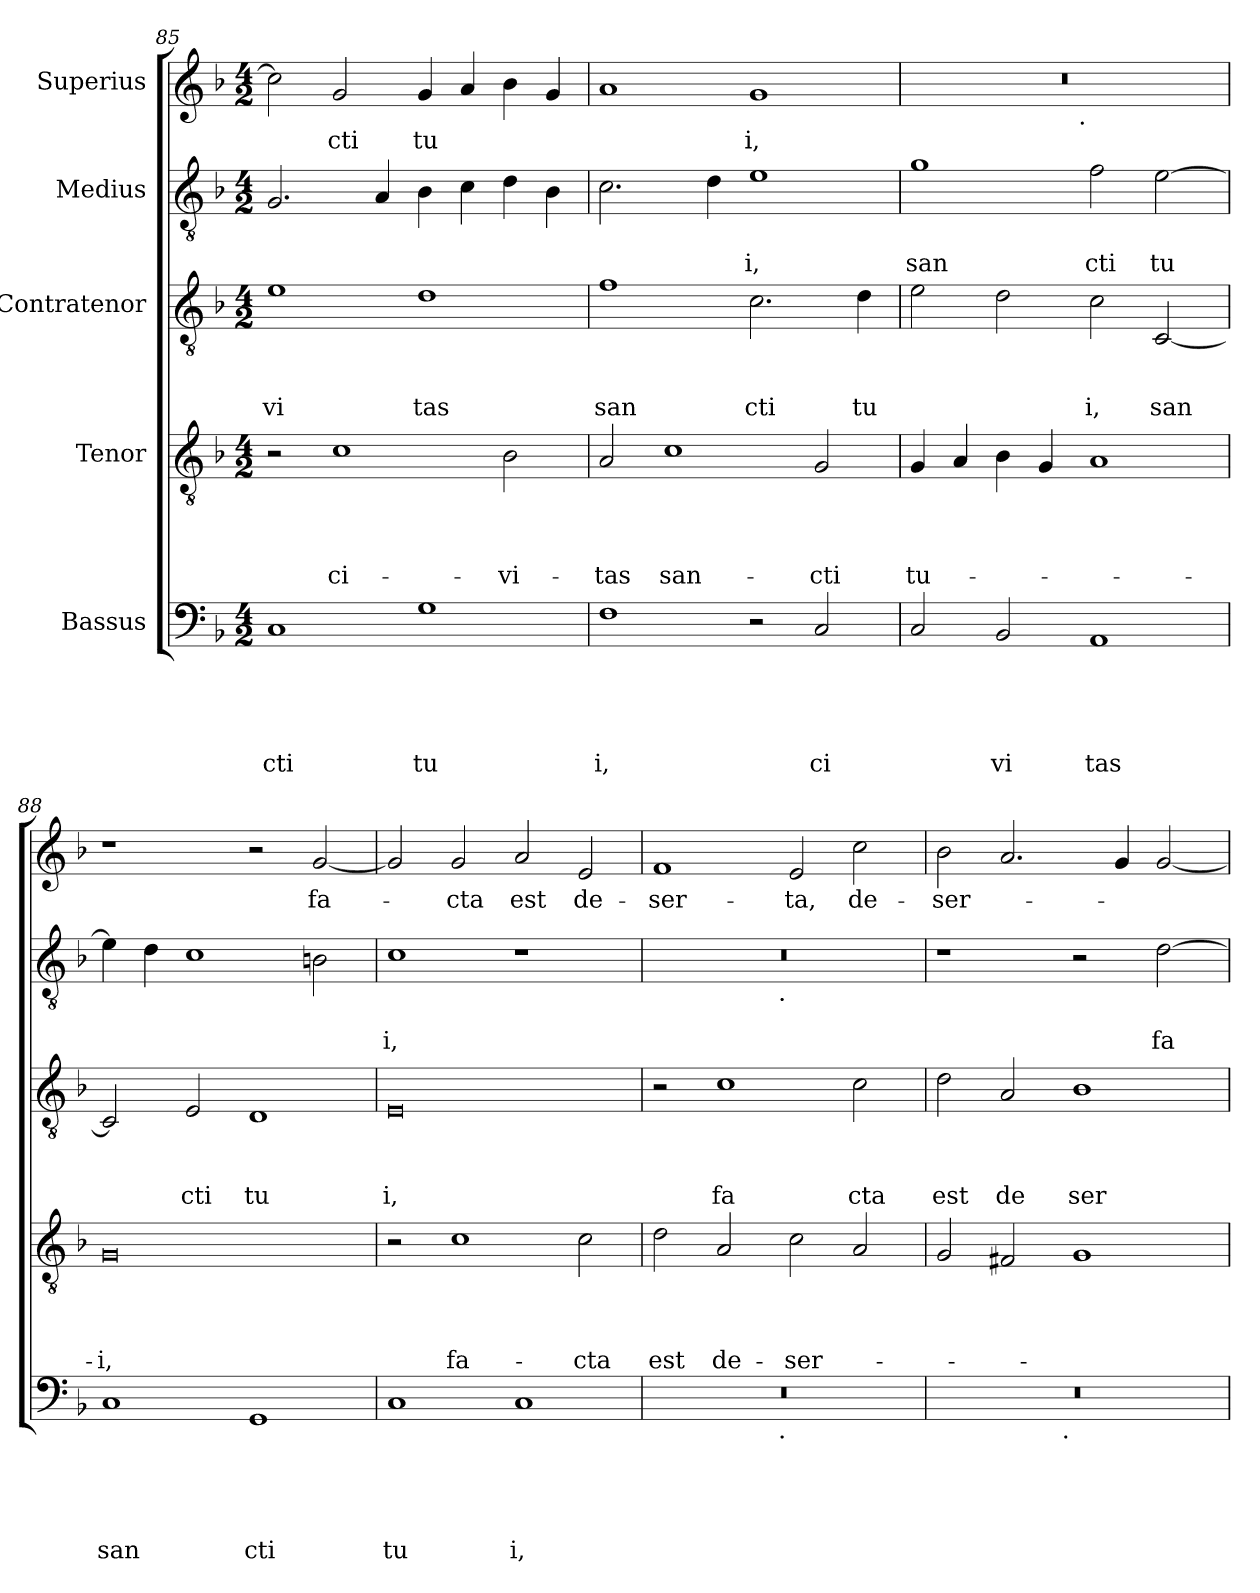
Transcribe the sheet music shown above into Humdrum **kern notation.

**kern	**text	**text	**text	**text	**text	**kern	**text	**text	**text	**text	**kern	**text	**text	**text	**kern	**text	**text	**kern	**text
*part5	*part5	*part5	*part5	*part5	*part5	*part4	*part4	*part4	*part4	*part4	*part3	*part3	*part3	*part3	*part2	*part2	*part2	*part1	*part1
*staff5	*staff5	*staff5	*staff5	*staff5	*staff5	*staff4	*staff4	*staff4	*staff4	*staff4	*staff3	*staff3	*staff3	*staff3	*staff2	*staff2	*staff2	*staff1	*staff1
*I"Bassus	*	*	*	*	*	*I"Tenor	*	*	*	*	*I"Contratenor	*	*	*	*I"Medius	*	*	*I"Superius	*
*clefF4	*	*	*	*	*	*clefGv2	*	*	*	*	*clefGv2	*	*	*	*clefGv2	*	*	*clefG2	*
*ITrd-3c-5	*	*	*	*	*	*	*	*	*	*	*ITrd-3c-5	*	*	*	*ITrd-3c-5	*	*	*ITrd-3c-5	*
*k[b-e-]	*	*	*	*	*	*k[b-]	*	*	*	*	*k[b-e-]	*	*	*	*k[b-e-]	*	*	*k[b-e-]	*
*B-:	*	*	*	*	*	*F:	*	*	*	*	*B-:	*	*	*	*B-:	*	*	*B-:	*
*M4/2	*	*	*	*	*	*M4/2	*	*	*	*	*M4/2	*	*	*	*M4/2	*	*	*M4/2	*
=85	=85	=85	=85	=85	=85	=85	=85	=85	=85	=85	=85	=85	=85	=85	=85	=85	=85	=85	=85
!	!	!	!	!	!LO:LY:b	!	!	!	!	!	!	!	!	!LO:LY:b	!	!	!	!	!
1F	.	.	.	.	cti	2r	.	.	.	.	1a	.	.	vi	2.c/	.	.	2ff\]	.
!	!	!	!	!	!	!	!	!	!	!LO:LY:b	!	!	!	!	!	!	!	!	!LO:LY:b
.	.	.	.	.	.	1c	.	.	.	ci-	.	.	.	.	.	.	.	2cc/	cti
.	.	.	.	.	.	.	.	.	.	.	.	.	.	.	4d/	.	.	.	.
!	!	!	!	!	!LO:LY:b	!	!	!	!	!	!	!	!	!LO:LY:b	!	!	!	!	!LO:LY:b
1c	.	.	.	.	tu	.	.	.	.	.	1g	.	.	tas	4e-\	.	.	4cc/	tu
.	.	.	.	.	.	.	.	.	.	.	.	.	.	.	4f\	.	.	4dd/	.
!	!	!	!	!	!	!	!	!	!	!LO:LY:b	!	!	!	!	!	!	!	!	!
.	.	.	.	.	.	2B-\	.	.	.	-vi-	.	.	.	.	4g\	.	.	4ee-\	.
.	.	.	.	.	.	.	.	.	.	.	.	.	.	.	4e-\	.	.	4cc/	.
=86	=86	=86	=86	=86	=86	=86	=86	=86	=86	=86	=86	=86	=86	=86	=86	=86	=86	=86	=86
!	!	!	!	!	!LO:LY:b	!	!	!	!	!LO:LY:b	!	!	!	!LO:LY:b	!	!	!	!	!
1B-	.	.	.	.	i,	2A/	.	.	.	-tas	1b-	.	.	san	2.f\	.	.	1dd	.
!	!	!	!	!	!	!	!	!	!	!LO:LY:b	!	!	!	!	!	!	!	!	!
.	.	.	.	.	.	1c	.	.	.	san-	.	.	.	.	.	.	.	.	.
.	.	.	.	.	.	.	.	.	.	.	.	.	.	.	4g\	.	.	.	.
!	!	!	!	!	!	!	!	!	!	!	!	!	!	!LO:LY:b	!	!	!LO:LY:b	!	!LO:LY:b
2r	.	.	.	.	.	.	.	.	.	.	2.f\	.	.	cti	1a	.	i,	1cc	i,
!	!	!	!	!	!LO:LY:b	!	!	!	!	!LO:LY:b	!	!	!	!	!	!	!	!	!
2F/	.	.	.	.	ci	2G/	.	.	.	-cti	.	.	.	.	.	.	.	.	.
!	!	!	!	!	!	!	!	!	!	!	!	!	!	!LO:LY:b	!	!	!	!	!
.	.	.	.	.	.	.	.	.	.	.	4g\	.	.	tu	.	.	.	.	.
!!LO:PB:g=z
=87	=87	=87	=87	=87	=87	=87	=87	=87	=87	=87	=87	=87	=87	=87	=87	=87	=87	=87	=87
!	!	!	!	!	!	!	!	!	!	!LO:LY:b	!	!	!	!	!	!	!LO:LY:b	!	!
*	*	*	*	*	*	*	*	*	*	*	*	*	*	*	*	*	*	*^	*
2F/	.	.	.	.	.	4G/	.	.	.	tu-	2a\	.	.	.	1cc	.	san	0r	2ryy	.
.	.	.	.	.	.	4A/	.	.	.	.	.	.	.	.	.	.	.	.	.	.
!	!	!	!	!	!LO:LY:b	!	!	!	!	!	!	!	!	!	!	!	!	!	!	!
2E-/	.	.	.	.	vi	4B-\	.	.	.	.	2g\	.	.	.	.	.	.	.	4...ryy	.
.	.	.	.	.	.	4G/	.	.	.	.	.	.	.	.	.	.	.	.	.	.
!	!	!	!	!	!	!	!	!	!	!	!	!	!	!	!	!	!	!	!LO:TX:b:t=.	!
.	.	.	.	.	.	.	.	.	.	.	.	.	.	.	.	.	.	.	1ryy	.
!	!	!	!	!	!LO:LY:b	!	!	!	!	!	!	!	!	!LO:LY:b	!	!	!LO:LY:b	!	!	!
1D	.	.	.	.	tas	1A	.	.	.	.	2f\	.	.	i,	2b-\	.	cti	.	.	.
!	!	!	!	!	!	!	!	!	!	!	!	!	!	!LO:LY:b	!	!	!LO:LY:b	!	!	!
.	.	.	.	.	.	.	.	.	.	.	[<2F/	.	.	san	[>2a\	.	tu	.	.	.
.	.	.	.	.	.	.	.	.	.	.	.	.	.	.	.	.	.	.	32ryy	.
=88	=88	=88	=88	=88	=88	=88	=88	=88	=88	=88	=88	=88	=88	=88	=88	=88	=88	=88	=88	=88
!	!	!	!	!	!LO:LY:b	!	!	!	!	!LO:LY:b	!	!	!	!	!	!	!	!	!	!
*	*	*	*	*	*	*	*	*	*	*	*	*	*	*	*	*	*	*v	*v	*
1F	.	.	.	.	san	0G	.	.	.	-i,	2F/]	.	.	.	4a\]	.	.	1r	.
.	.	.	.	.	.	.	.	.	.	.	.	.	.	.	4g\	.	.	.	.
!	!	!	!	!	!	!	!	!	!	!	!	!	!	!LO:LY:b	!	!	!	!	!
.	.	.	.	.	.	.	.	.	.	.	2A/	.	.	cti	1f	.	.	.	.
!	!	!	!	!	!LO:LY:b	!	!	!	!	!	!	!	!	!LO:LY:b	!	!	!	!	!
1C	.	.	.	.	cti	.	.	.	.	.	1G	.	.	tu	.	.	.	2r	.
!	!	!	!	!	!	!	!	!	!	!	!	!	!	!	!	!	!	!	!LO:LY:b
.	.	.	.	.	.	.	.	.	.	.	.	.	.	.	2en\	.	.	[<2cc/	fa-
=89	=89	=89	=89	=89	=89	=89	=89	=89	=89	=89	=89	=89	=89	=89	=89	=89	=89	=89	=89
!	!	!	!	!	!LO:LY:b	!	!	!	!	!	!	!	!	!LO:LY:b	!	!	!LO:LY:b	!	!
1F	.	.	.	.	tu	2r	.	.	.	.	0A	.	.	i,	1f	.	i,	2cc/]	.
!	!	!	!	!	!	!	!	!	!	!LO:LY:b	!	!	!	!	!	!	!	!	!LO:LY:b
.	.	.	.	.	.	1c	.	.	.	fa-	.	.	.	.	.	.	.	2cc/	-cta
!	!	!	!	!	!LO:LY:b	!	!	!	!	!	!	!	!	!	!	!	!	!	!LO:LY:b
1F	.	.	.	.	i,	.	.	.	.	.	.	.	.	.	1r	.	.	2dd/	est
!	!	!	!	!	!	!	!	!	!	!LO:LY:b	!	!	!	!	!	!	!	!	!LO:LY:b
.	.	.	.	.	.	2c\	.	.	.	-cta	.	.	.	.	.	.	.	2a/	de-
=90	=90	=90	=90	=90	=90	=90	=90	=90	=90	=90	=90	=90	=90	=90	=90	=90	=90	=90	=90
!	!	!	!	!	!	!	!	!	!	!LO:LY:b	!	!	!	!	!	!	!	!	!LO:LY:b
*^	*	*	*	*	*	*	*	*	*	*	*	*	*	*	*^	*	*	*	*
0r	2ryy	.	.	.	.	.	2d\	.	.	.	est	2r	.	.	.	0r	2ryy	.	.	1b-	-ser-
!	!	!	!	!	!	!	!	!	!	!	!LO:LY:b	!	!	!	!LO:LY:b	!	!	!	!	!	!
.	4...ryy	.	.	.	.	.	2A/	.	.	.	de-	1f	.	.	fa	.	4...ryy	.	.	.	.
!	!	!	!	!	!	!	!	!	!	!	!	!	!	!	!	!	!LO:TX:b:t=.	!	!	!	!
!	!LO:TX:b:t=.	!	!	!	!	!	!	!	!	!	!	!	!	!	!	!	!	!	!	!	!
.	1ryy	.	.	.	.	.	.	.	.	.	.	.	.	.	.	.	1ryy	.	.	.	.
!	!	!	!	!	!	!	!	!	!	!	!LO:LY:b	!	!	!	!	!	!	!	!	!	!LO:LY:b
.	.	.	.	.	.	.	2c\	.	.	.	-ser-	.	.	.	.	.	.	.	.	2a/	-ta,
!	!	!	!	!	!	!	!	!	!	!	!	!	!	!	!LO:LY:b	!	!	!	!	!	!LO:LY:b
.	.	.	.	.	.	.	2A/	.	.	.	.	2f\	.	.	cta	.	.	.	.	2ff\	de-
.	32ryy	.	.	.	.	.	.	.	.	.	.	.	.	.	.	.	32ryy	.	.	.	.
=91	=91	=91	=91	=91	=91	=91	=91	=91	=91	=91	=91	=91	=91	=91	=91	=91	=91	=91	=91	=91	=91
!	!	!	!	!	!	!	!	!	!	!	!	!	!	!	!LO:LY:b	!	!	!	!	!	!LO:LY:b
*	*	*	*	*	*	*	*	*	*	*	*	*	*	*	*	*v	*v	*	*	*	*
0r	2ryy	.	.	.	.	.	2G/	.	.	.	.	2g\	.	.	est	1r	.	.	2ee-\	-ser-
!	!	!	!	!	!	!	!	!	!	!	!	!	!	!	!LO:LY:b	!	!	!	!	!
.	4...ryy	.	.	.	.	.	2F#X/	.	.	.	.	2d/	.	.	de	.	.	.	2.dd/	.
!	!LO:TX:b:t=.	!	!	!	!	!	!	!	!	!	!	!	!	!	!	!	!	!	!	!
.	1ryy	.	.	.	.	.	.	.	.	.	.	.	.	.	.	.	.	.	.	.
!	!	!	!	!	!	!	!	!	!	!	!	!	!	!	!LO:LY:b	!	!	!	!	!
.	.	.	.	.	.	.	1G	.	.	.	.	1e-	.	.	ser	2r	.	.	.	.
.	.	.	.	.	.	.	.	.	.	.	.	.	.	.	.	.	.	.	4cc/	.
!	!	!	!	!	!	!	!	!	!	!	!	!	!	!	!	!	!	!LO:LY:b	!	!
.	.	.	.	.	.	.	.	.	.	.	.	.	.	.	.	[>2g\	.	fa	[<2cc/	.
.	32ryy	.	.	.	.	.	.	.	.	.	.	.	.	.	.	.	.	.	.	.
*v	*v	*	*	*	*	*	*	*	*	*	*	*	*	*	*	*	*	*	*	*
=	=	=	=	=	=	=	=	=	=	=	=	=	=	=	=	=	=	=	=
*-	*-	*-	*-	*-	*-	*-	*-	*-	*-	*-	*-	*-	*-	*-	*-	*-	*-	*-	*-
